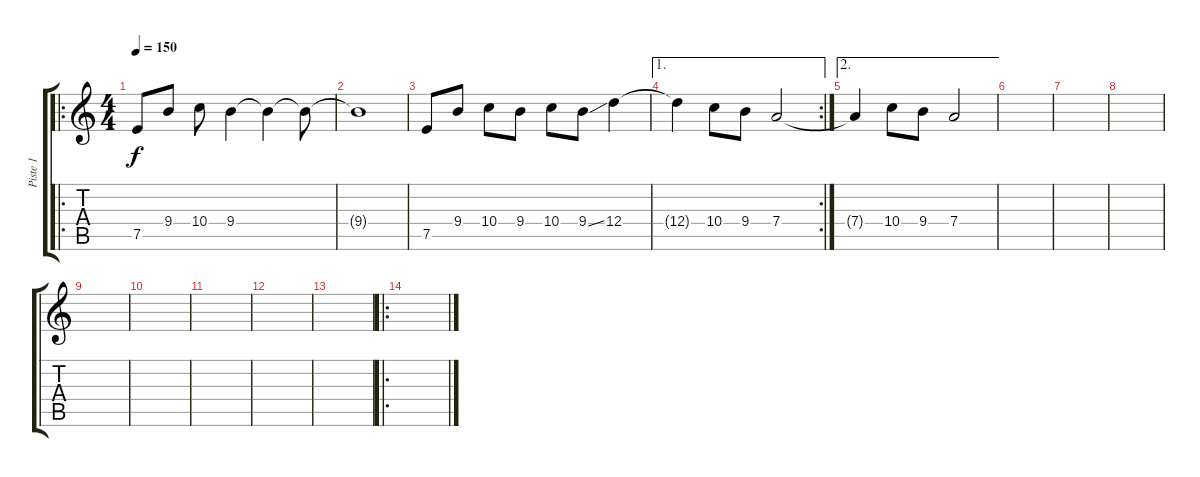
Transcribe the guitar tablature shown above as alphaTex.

\track ("Piste 1" "Piste 1") {instrument electricguitarclean}
\staff {score tabs}
\tuning (E4 B3 G3 D3 A2 E2) {hide}
\ro
\ts (4 4)
\tempo 150
\clef g2
\ks c
7.5.8{dy f instrument electricguitarclean} 9.4.8 10.4.8 9.4.4 9.4{t}.4 9.4{t}.8 |
9.4{t}.1 |
7.5.8 9.4.8 10.4.8 9.4.8 10.4.8 9.4{ss}.8 12.4.4 |
\ae 1
\rc 2
12.4{t}.4 10.4.8 9.4.8 7.4.2 |
\ae 2
7.4{t}.4 10.4.8 9.4.8 7.4.2 |
|
|
|
|
|
|
|
|
\ro
